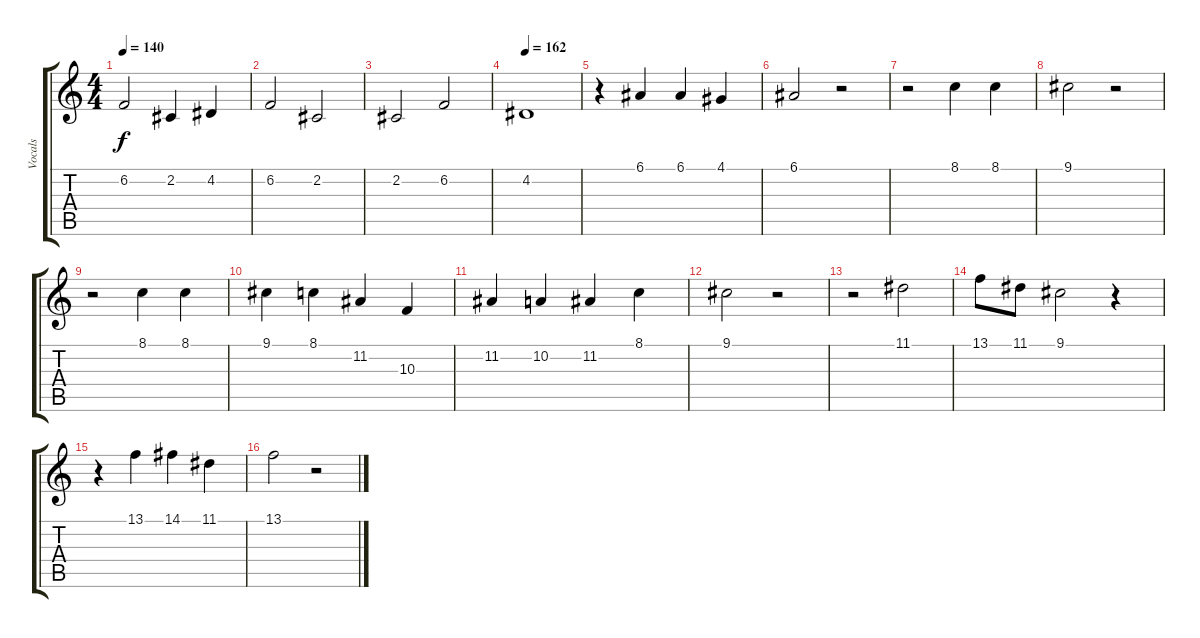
\track ("Vocals" "Vocals") {instrument lead2sawtooth}
\staff {score tabs}
\tuning (E4 B3 G3 D3 A2 E2) {hide}
\ts (4 4)
\tempo 140
\clef g2
\ks c
6.2{t}.2{dy f} 2.2.4 4.2.4 |
\section ("" "")
6.2.2 2.2.2 |
2.2.2 6.2.2 |
\tempo 162
4.2.1 |
r.4 6.1.4{volume 16} 6.1.4 4.1.4 |
\section ("" "")
6.1.2 r.2 |
r.2 8.1.4 8.1.4 |
9.1.2 r.2 |
r.2 8.1.4 8.1.4 |
9.1.4 8.1.4 11.2.4 10.3.4 |
11.2.4 10.2.4 11.2.4 8.1.4 |
9.1.2 r.2 |
r.2 11.1.2 |
13.1.8 11.1.8 9.1.2 r.4 |
r.4 13.1.4 14.1.4 11.1.4 |
13.1.2 r.2
